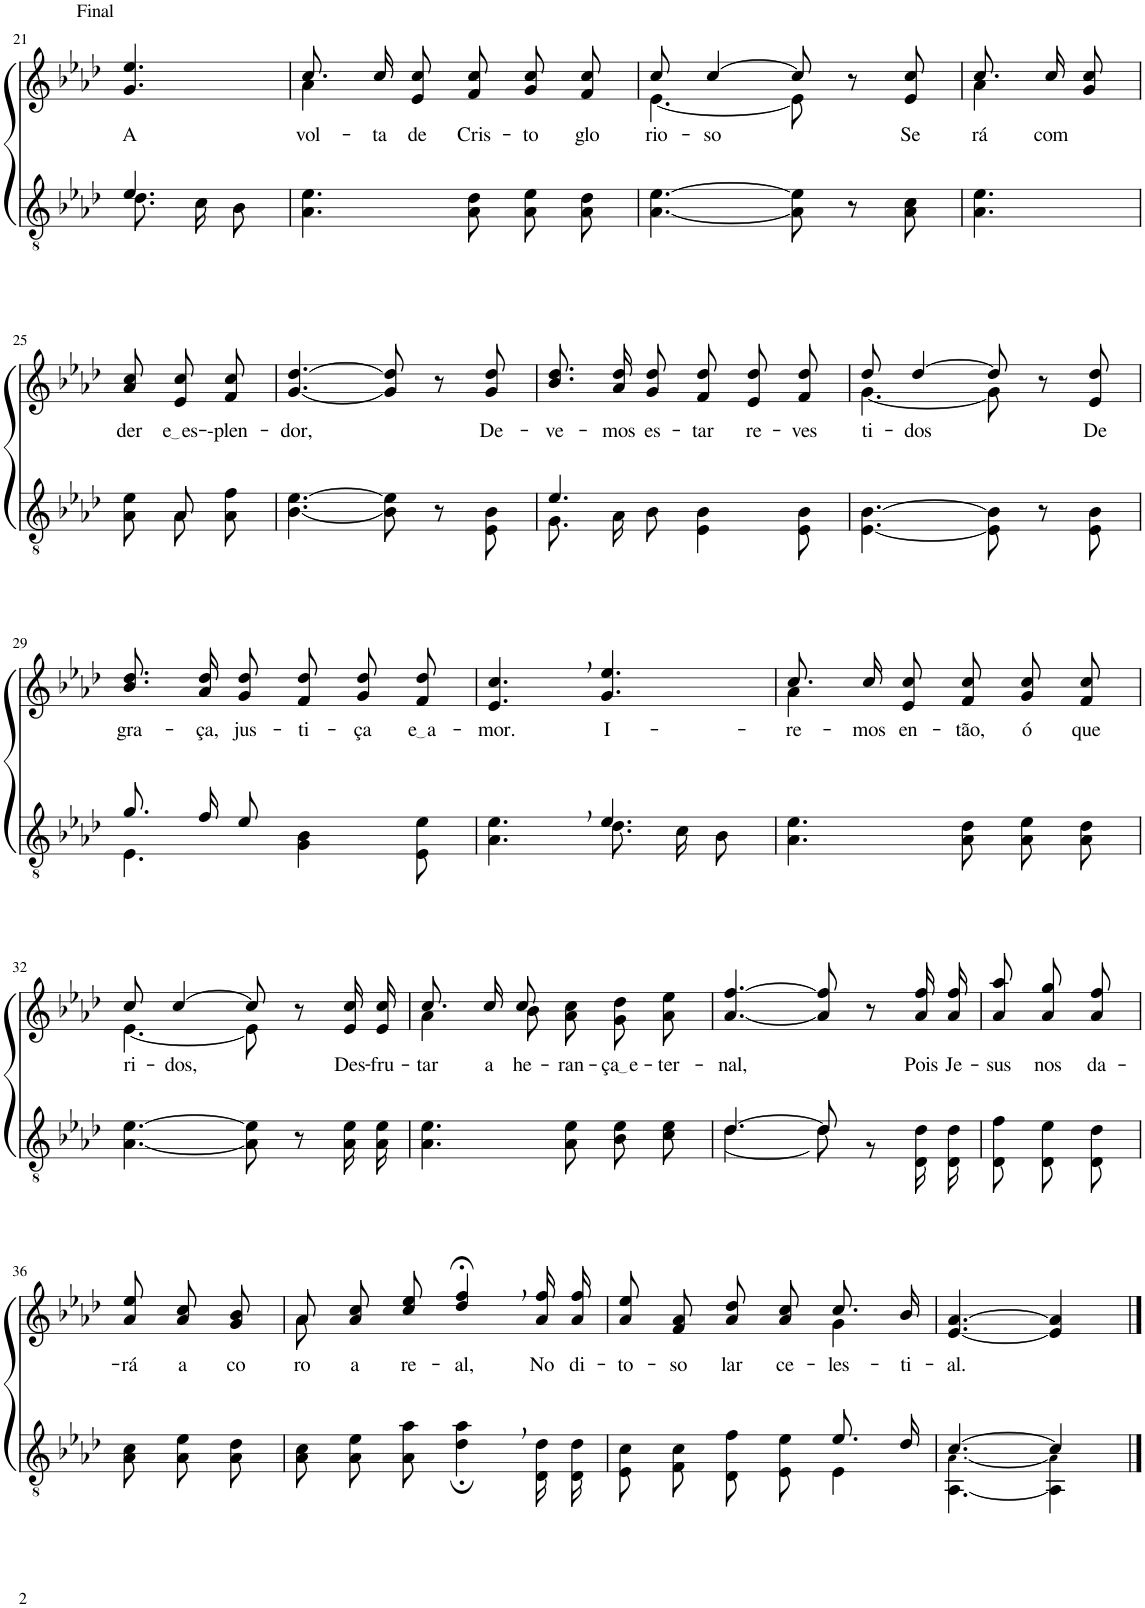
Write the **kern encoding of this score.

**kern	**kern	**text
*part2	*part1	*part1
*staff2	*staff1	*staff1
*I"Parte III e IV	*I"Parte I e II	*
!!LO:PB:g=z
*clefGv2	*clefG2	*
*Trd3c5	*Trd3c5	*
*k[b-e-a-d-]	*k[b-e-a-d-]	*
*M6/8	*M6/8	*
=21	=21	=21
*^	*	*
!	!	!LO:TX:a:t=Final	!
!	!	!	!LO:LY:b
4.e-/	8.d-\L	4.g/ 4.ee-/	A
.	16c\K	.	.
.	8B-\J	.	.
=22	=22	=22	=22
!	!	!	!LO:LY:b
*v	*v	*^	*
4.A-\ 4.e-\	8.cc\L	4a-\	vol-
!	!	!	!LO:LY:b
.	16cc\K	.	-ta
!	!	!	!LO:LY:b
.	8e-\ 8cc\J	2ryy	de
!	!	!	!LO:LY:b
8A-\ 8d-\L	8f/ 8cc/L	.	Cris-
!	!	!	!LO:LY:b
8A-\ 8e-\	8g/ 8cc/	.	-to
!	!	!	!LO:LY:b
8A-\ 8d-\J	8f/ 8cc/J	.	glo-
=23	=23	=23	=23
!	!	!	!LO:LY:b
[4.A-\ [4.e-\	8cc/	[4.e-\	-rio-
!	!	!	!LO:LY:b
.	[4cc/	.	-so
8A-\] 8e-\]	8cc/]	8e-\]	.
8r	8r	4ryy	.
!	!	!	!LO:LY:b
8A-\ 8c\	8e-/ 8cc/	.	Se-
=24	=24	=24	=24
!	!	!	!LO:LY:b
4.A-\ 4.e-\	8.cc\L	4a-\	-rá
!	!	!	!LO:LY:b
.	16cc\K	.	com
.	8g\ 8cc\J	8ryy	.
!!LO:LB:g=z
=25	=25	=25	=25
*^	*	*	*
!	!	!	!	!LO:LY:b
*	*	*v	*v	*
8A-\ 8e-\L	8ryy	8a-\ 8cc\L	-der
!	!	!	!LO:LY:b
8A-\	8A-/	8e-\ 8cc\	e es
!	!	!	!LO:LY:b
8A-\ 8f\J	8ryy	8f\ 8cc\J	--plen-
=26	=26	=26	=26
!	!	!	!LO:LY:b
*v	*v	*	*
[4.B-\ [4.e-\	[4.g/ [4.dd-/	-dor,
8B-\] 8e-\]	8g/] 8dd-/]	.
8r	8r	.
!	!	!LO:LY:b
8E-\ 8B-\	8g/ 8dd-/	-De-
=27	=27	=27
*^	*	*
!	!	!	!LO:LY:b
4.e-/	8.G\L	8.b-\ 8.dd-\L	-ve-
!	!	!	!LO:LY:b
.	16A-\K	16a-\ 16dd-\K	-mos
!	!	!	!LO:LY:b
.	8B-\J	8g\ 8dd-\J	es-
!	!	!	!LO:LY:b
4.ryy	4E-\ 4B-\	8f/ 8dd-/L	-tar
!	!	!	!LO:LY:b
.	.	8e-/ 8dd-/	re-
!	!	!	!LO:LY:b
.	8E-\ 8B-\	8f/ 8dd-/J	-ves-
=28	=28	=28	=28
*	*	*^	*
!	!	!	!	!LO:LY:b
*v	*v	*	*	*
[4.E-\ [4.B-\	8dd-/	[4.g\	-ti-
!	!	!	!LO:LY:b
.	[4dd-/	.	-dos
8E-\] 8B-\]	8dd-/]	8g\]	.
8r	8r	4ryy	.
!	!	!	!LO:LY:b
8E-\ 8B-\	8e-/ 8dd-/	.	De
*	*v	*v	*
!!LO:LB:g=z
=29	=29	=29
*^	*	*
!	!	!	!LO:LY:b
8.g/L	4.E-\	8.b-\ 8.dd-\L	gra-
!	!	!	!LO:LY:b
16f/K	.	16a-\ 16dd-\K	-ça,
!	!	!	!LO:LY:b
8e-/J	.	8g\ 8dd-\J	jus-
!	!	!	!LO:LY:b
8ryy	4G\ 4B-\	8f/ 8dd-/L	-ti-
!	!	!	!LO:LY:b
4ryy	.	8g/ 8dd-/	-ça
!	!	!	!LO:LY:b
.	8E-\ 8e-\	8f/ 8dd-/J	e a
=30	=30	=30	=30
!	!	!	!LO:LY:b
4.ryy	4.A-\ 4.e-\	4.e-/, 4.cc/,	-mor.
!	!	!	!LO:LY:b
4.e-/	8.d-\L	4.g/ 4.ee-/	I-
.	16c\K	.	.
.	8B-\J	.	.
=31	=31	=31	=31
!	!	!	!LO:LY:b
*v	*v	*^	*
4.A-\ 4.e-\	8.cc\L	4a-\	-re-
!	!	!	!LO:LY:b
.	16cc\K	.	-mos
!	!	!	!LO:LY:b
.	8e-\ 8cc\J	2ryy	en-
!	!	!	!LO:LY:b
8A-\ 8d-\L	8f/ 8cc/L	.	-tão,
!	!	!	!LO:LY:b
8A-\ 8e-\	8g/ 8cc/	.	ó
!	!	!	!LO:LY:b
8A-\ 8d-\J	8f/ 8cc/J	.	que-
!!LO:LB:g=z	!!
=32	=32	=32	=32
!	!	!	!LO:LY:b
[4.A-\ [4.e-\	8cc/	[4.e-\	-ri-
!	!	!	!LO:LY:b
.	[4cc/	.	-dos,
8A-\] 8e-\]	8cc/]	8e-\]	.
8r	8r	4ryy	.
!	!	!	!LO:LY:b
16A-\ 16e-\LL	16e-/ 16cc/LL	.	Des-
!	!	!	!LO:LY:b
16A-\ 16e-\JJ	16e-/ 16cc/JJ	.	-fru-
=33	=33	=33	=33
!	!	!	!LO:LY:b
4.A-\ 4.e-\	8.cc/L	4a-\	-tar
!	!	!	!LO:LY:b
.	16cc/K	.	a
!	!	!	!LO:LY:b
.	8cc/J	8b-\	he-
!	!	!	!LO:LY:b
8A-\ 8e-\L	8a-\ 8cc\L	4.ryy	-ran-
!	!	!	!LO:LY:b
8B-\ 8e-\	8g\ 8dd-\	.	ça e
!	!	!	!LO:LY:b
8c\ 8e-\J	8a-\ 8ee-\J	.	-ter-
*	*v	*v	*
=34	=34	=34
*^	*	*
!	!	!	!LO:LY:b
[4.d-/	[4.d-\	[4.a-/ [4.ff/	-nal,
8d-/]	8d-\]	8a-/] 8ff/]	.
4ryy	8r	8r	.
!	!	!	!LO:LY:b
.	16D-/ 16d-/LL	16a-\ 16ff\LL	Pois
!	!	!	!LO:LY:b
.	16D-/ 16d-/JJ	16a-\ 16ff\JJ	Je-
=35	=35	=35	=35
!	!	!	!LO:LY:b
*v	*v	*	*
8D-/ 8f/L	8a-\ 8aa-\L	-sus
!	!	!LO:LY:b
8D-/ 8e-/	8a-\ 8gg\	nos
!	!	!LO:LY:b
8D-/ 8d-/J	8a-\ 8ff\J	da-
!!LO:LB:g=z
=36	=36	=36
!	!	!LO:LY:b
8A-\ 8c\L	8a-/ 8ee-/L	-rá
!	!	!LO:LY:b
8A-\ 8e-\	8a-/ 8cc/	a
!	!	!LO:LY:b
8A-\ 8d-\J	8g/ 8b-/J	co-
=37	=37	=37
*	*^	*
!	!	!	!LO:LY:b
8A-\ 8c\L	8a-\L	8a-\	-ro-
!	!	!	!LO:LY:b
8A-\ 8e-\	8a-\ 8cc\	2ryy	-a
!	!	!	!LO:LY:b
8A-\ 8a-\J	8cc\ 8ee-\J	.	re-
!	!	!	!LO:LY:b
4d-\;, 4a-\;,	4dd-/;<, 4ff/;<,	.	-al,
!	!	!	!LO:LY:b
16D-/ 16d-/LL	16a-\ 16ff\LL	8ryy	No
!	!	!	!LO:LY:b
16D-/ 16d-/JJ	16a-\ 16ff\JJ	.	di-
=38	=38	=38	=38
*^	*	*	*
!	!	!	!	!LO:LY:b
2ryy	8E-\ 8c\L	8a-\ 8ee-\L	2ryy	-to-
!	!	!	!	!LO:LY:b
.	8F\ 8c\	8f\ 8a-\	.	-so
!	!	!	!	!LO:LY:b
.	8D-\ 8f\J	8a-\ 8dd-\J	.	lar
!	!	!	!	!LO:LY:b
.	8E-\ 8e-\	8a-/ 8cc/L	.	ce-
!	!	!	!	!LO:LY:b
8.e-/L	4E-\	8.cc/	4g\	-les-
!	!	!	!	!LO:LY:b
16d-/Jk	.	16b-/Jk	.	-ti-
*	*	*v	*v	*
=39	=39	=39	=39
!	!	!	!LO:LY:b
[4.c/	[4.AA-\ [4.A-!\	[4.e-/ [4.a-/	-al.
4c/]	4AA-\] 4A-!\]	4e-/] 4a-/]	.
*v	*v	*	*
==	==	==
*-	*-	*-
